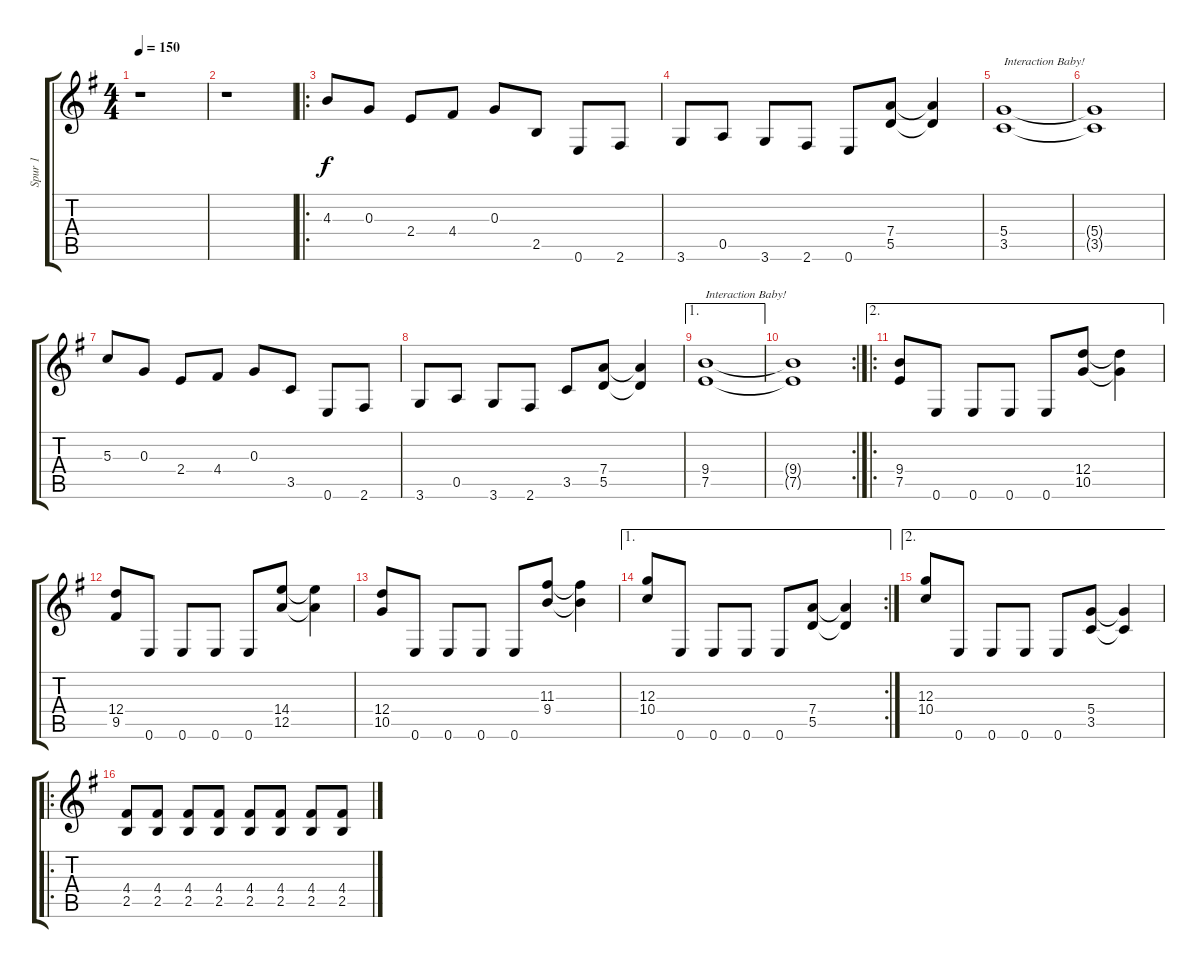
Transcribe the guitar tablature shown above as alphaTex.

\track ("Spur 1" "Spur 1") {instrument distortionguitar}
\staff {score tabs}
\tuning (E4 B3 G3 D3 A2 E2) {hide}
\ts (4 4)
\tempo 150
\clef g2
\ks g
r.1{dy f} |
r.1 |
\ro
4.3.8 0.3.8 2.4.8 4.4.8 0.3.8 2.5.8 0.6.8 2.6.8 |
3.6.8 0.5.8 3.6.8 2.6.8 0.6.8 (7.4 5.5).8 (7.4{t} 5.5{t}).4 |
(5.4 3.5).1{txt "Interaction Baby!"} |
(5.4{t} 3.5{t}).1 |
5.3.8 0.3.8 2.4.8 4.4.8 0.3.8 3.5.8 0.6.8 2.6.8 |
3.6.8 0.5.8 3.6.8 2.6.8 3.5.8 (7.4 5.5).8 (7.4{t} 5.5{t}).4 |
\ae 1
(9.4 7.5).1{txt "Interaction Baby!"} |
\rc 2
(9.4{t} 7.5{t}).1 |
\ae 2
\ro
(9.4 7.5).8 0.6.8 0.6.8 0.6.8 0.6.8 (12.4 10.5).8 (12.4{t} 10.5{t}).4 |
(12.4 9.5).8 0.6.8 0.6.8 0.6.8 0.6.8 (14.4 12.5).8 (14.4{t} 12.5{t}).4 |
(12.4 10.5).8 0.6.8 0.6.8 0.6.8 0.6.8 (11.3 9.4).8 (11.3{t} 9.4{t}).4 |
\ae 1
\rc 2
(12.3 10.4).8 0.6.8 0.6.8 0.6.8 0.6.8 (7.4 5.5).8 (7.4{t} 5.5{t}).4 |
\ae 2
(12.3 10.4).8 0.6.8 0.6.8 0.6.8 0.6.8 (5.4 3.5).8 (5.4{t} 3.5{t}).4 |
\ro
(4.4 2.5).8 (4.4 2.5).8 (4.4 2.5).8 (4.4 2.5).8 (4.4 2.5).8 (4.4 2.5).8 (4.4 2.5).8 (4.4 2.5).8
